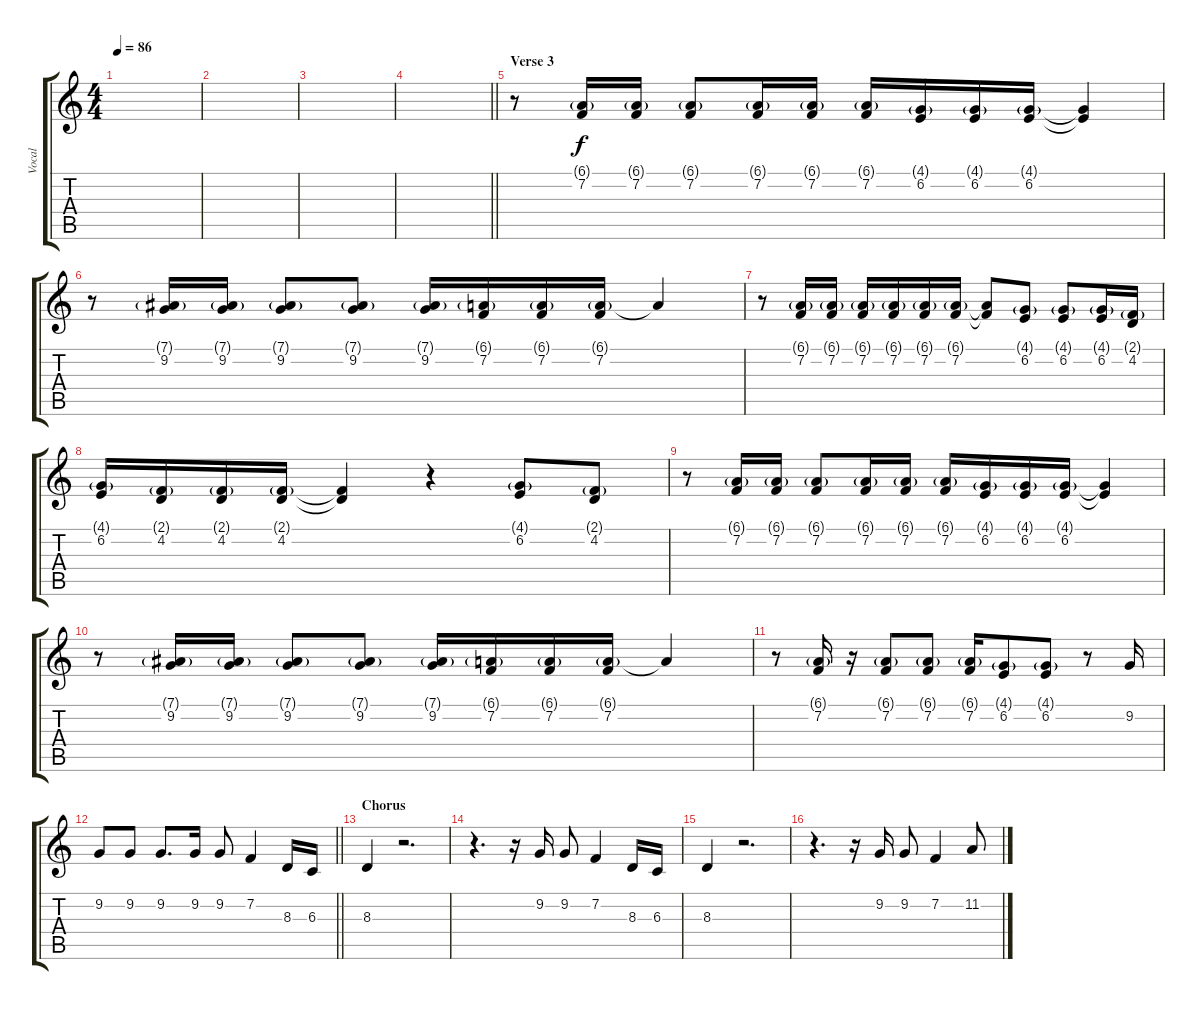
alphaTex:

\track ("Vocal" "Vocal") {instrument lead6voice}
\staff {score tabs}
\tuning (Eb4 Bb3 Gb3 Db3 Ab2 Eb2) {hide}
\ts (4 4)
\tempo 86
\clef g2
\ks c
|
|
|
\barLineRight lightlight
|
\section ("" "Verse 3")
r.8 (6.1{g} 7.2).16 (6.1{g} 7.2).16 (6.1{g} 7.2).8 (6.1{g} 7.2).16 (6.1{g} 7.2).16 (6.1{g} 7.2).16 (4.1{g} 6.2).16 (4.1{g} 6.2).16 (4.1{g} 6.2).16 (4.1{t} 6.2{t}).4 |
r.8 (7.1{g} 9.2).16 (7.1{g} 9.2).16 (7.1{g} 9.2).8 (7.1{g} 9.2).8 (7.1{g} 9.2).16 (6.1{g} 7.2).16 (6.1{g} 7.2).16 (6.1{g} 7.2).16 6.1{t}.4 |
r.8 (6.1{g} 7.2).16 (6.1{g} 7.2).16 (6.1{g} 7.2).16 (6.1{g} 7.2).16 (6.1{g} 7.2).16 (6.1{g} 7.2).16 (6.1{t} 7.2{t}).8 (4.1{g} 6.2).8 (4.1{g} 6.2).8 (4.1{g} 6.2).16 (2.1{g} 4.2).16 |
(4.1{g} 6.2).16 (2.1{g} 4.2).16 (2.1{g} 4.2).16 (2.1{g} 4.2).16 (2.1{t} 4.2{t}).4 r.4 (4.1{g} 6.2).8 (2.1{g} 4.2).8 |
r.8 (6.1{g} 7.2).16 (6.1{g} 7.2).16 (6.1{g} 7.2).8 (6.1{g} 7.2).16 (6.1{g} 7.2).16 (6.1{g} 7.2).16 (4.1{g} 6.2).16 (4.1{g} 6.2).16 (4.1{g} 6.2).16 (4.1{t} 6.2{t}).4 |
r.8 (7.1{g} 9.2).16 (7.1{g} 9.2).16 (7.1{g} 9.2).8 (7.1{g} 9.2).8 (7.1{g} 9.2).16 (6.1{g} 7.2).16 (6.1{g} 7.2).16 (6.1{g} 7.2).16 6.1{t}.4 |
r.8 (6.1{g} 7.2).16 r.16 (6.1{g} 7.2).8 (6.1{g} 7.2).8 (6.1{g} 7.2).16 (4.1{g} 6.2).8 (4.1{g} 6.2).8 r.8 9.2.16 |
\barLineRight lightlight
9.2.8 9.2.8 9.2.8{d} 9.2.16 9.2.8 7.2.4 8.3.16 6.3.16 |
\section ("" "Chorus")
8.3.4 r.2{d} |
r.4{d} r.16 9.2.16 9.2.8 7.2.4 8.3.16 6.3.16 |
8.3.4 r.2{d} |
r.4{d} r.16 9.2.16 9.2.8 7.2.4 11.2.8
